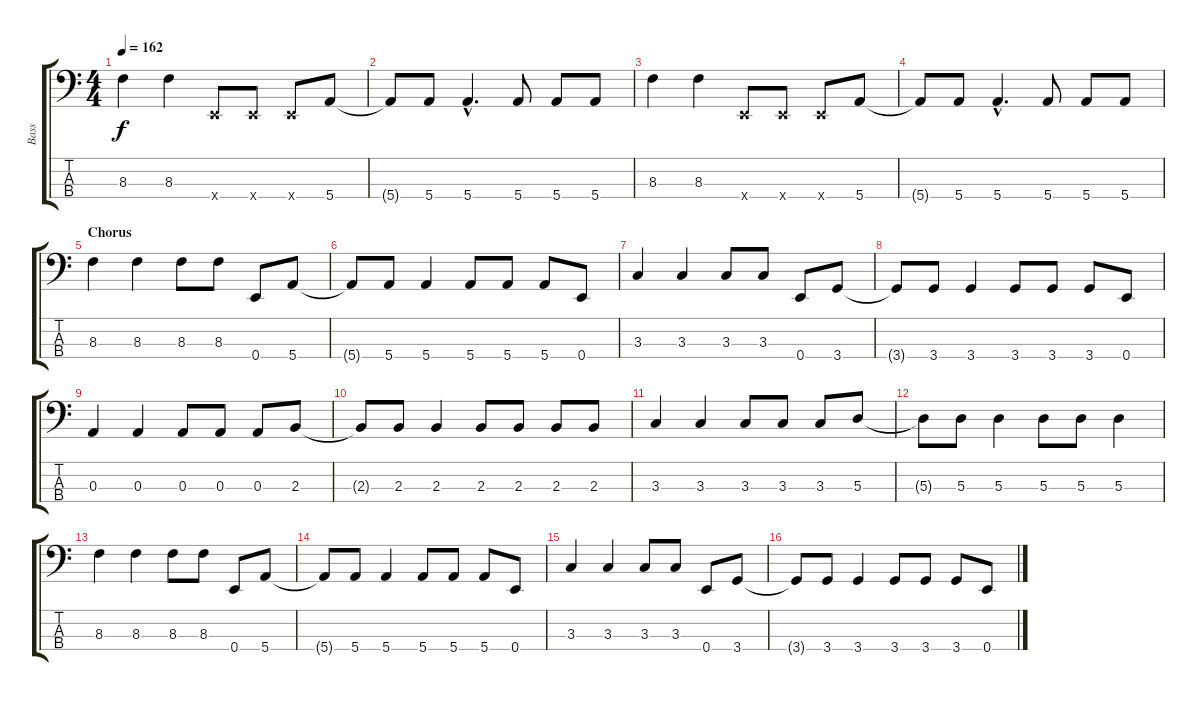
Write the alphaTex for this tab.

\track ("Bass" "Bass") {instrument electricbassfinger}
\staff {score tabs}
\tuning (G2 D2 A1 E1) {hide}
\ts (4 4)
\tempo 162
\clef f4
\ks c
8.3.4{dy f} 8.3.4 0.4{x}.8 0.4{x}.8 0.4{x}.8 5.4.8 |
5.4{t}.8 5.4.8 5.4{hac}.4{d} 5.4.8 5.4.8 5.4.8 |
8.3.4 8.3.4 0.4{x}.8 0.4{x}.8 0.4{x}.8 5.4.8 |
5.4{t}.8 5.4.8 5.4{hac}.4{d} 5.4.8 5.4.8 5.4.8 |
\section ("" "Chorus")
8.3.4 8.3.4 8.3.8 8.3.8 0.4.8 5.4.8 |
5.4{t}.8 5.4.8 5.4.4 5.4.8 5.4.8 5.4.8 0.4.8 |
3.3.4 3.3.4 3.3.8 3.3.8 0.4.8 3.4.8 |
3.4{t}.8 3.4.8 3.4.4 3.4.8 3.4.8 3.4.8 0.4.8 |
0.3.4 0.3.4 0.3.8 0.3.8 0.3.8 2.3.8 |
2.3{t}.8 2.3.8 2.3.4 2.3.8 2.3.8 2.3.8 2.3.8 |
3.3.4 3.3.4 3.3.8 3.3.8 3.3.8 5.3.8 |
5.3{t}.8 5.3.8 5.3.4 5.3.8 5.3.8 5.3.4 |
8.3.4 8.3.4 8.3.8 8.3.8 0.4.8 5.4.8 |
5.4{t}.8 5.4.8 5.4.4 5.4.8 5.4.8 5.4.8 0.4.8 |
3.3.4 3.3.4 3.3.8 3.3.8 0.4.8 3.4.8 |
3.4{t}.8 3.4.8 3.4.4 3.4.8 3.4.8 3.4.8 0.4.8
